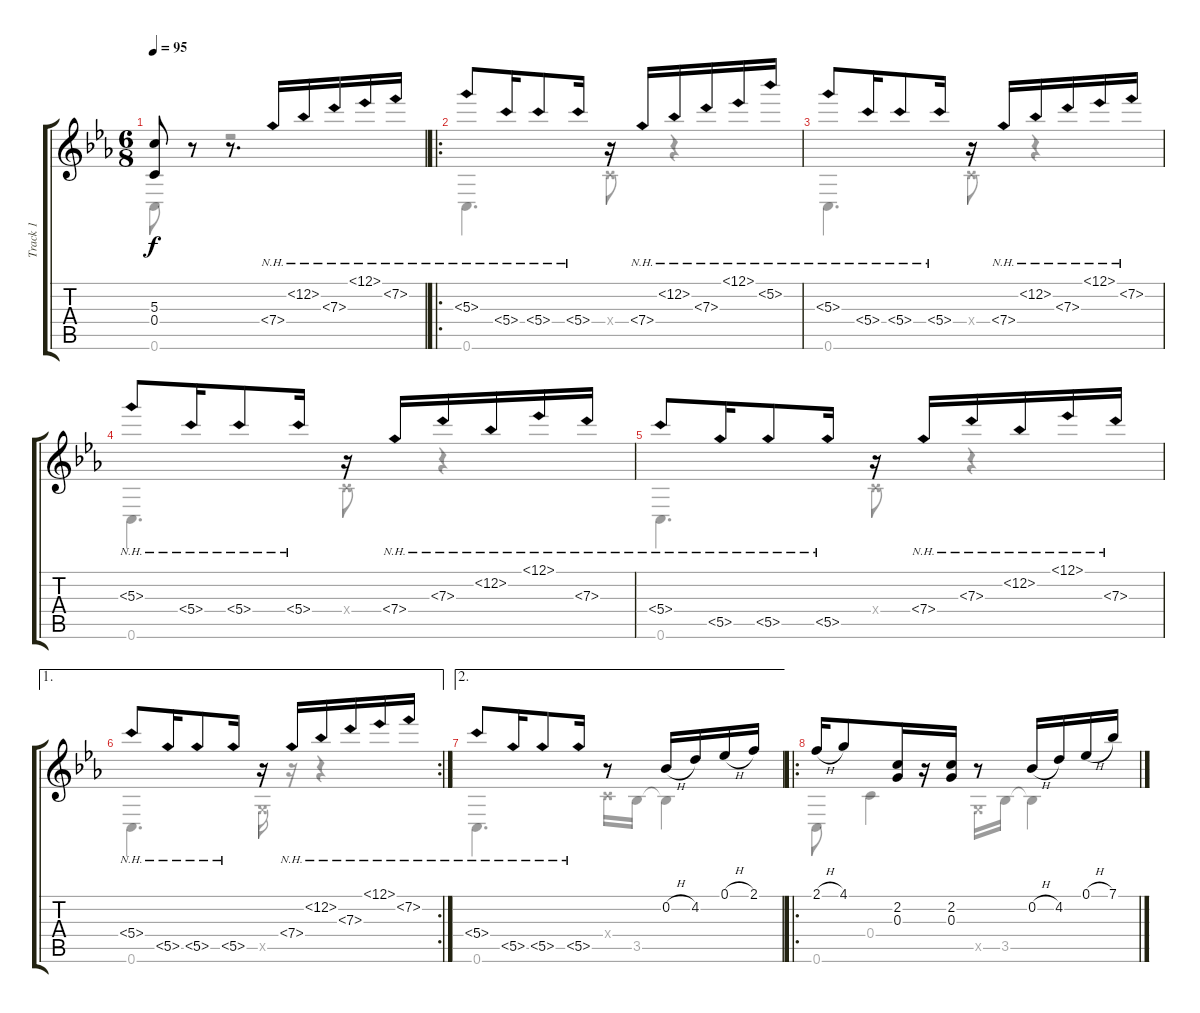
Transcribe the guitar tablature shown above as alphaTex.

\track ("Track 1" "Track 1") {instrument acousticguitarsteel}
\staff {score tabs}
\tuning (Eb4 Bb3 G3 C3 G2 C2) {hide}
\voice
\ts (6 8)
\tempo 95
\clef g2
\ks cminor
(5.3 0.4).8{dy f} r.8 r.8{d} 7.4{nh}.16 12.2{nh}.16 7.3{nh}.16 12.1{nh}.16 7.2{nh}.16 |
\ro
5.3{nh}.8 5.4{nh}.16 5.4{nh}.8 5.4{nh}.16 r.16 7.4{nh}.16 12.2{nh}.16 7.3{nh}.16 12.1{nh}.16 5.2{nh}.16 |
5.3{nh}.8 5.4{nh}.16 5.4{nh}.8 5.4{nh}.16 r.16 7.4{nh}.16 12.2{nh}.16 7.3{nh}.16 12.1{nh}.16 7.2{nh}.16 |
5.3{nh}.8 5.4{nh}.16 5.4{nh}.8 5.4{nh}.16 r.16 7.4{nh}.16 7.3{nh}.16 12.2{nh}.16 12.1{nh}.16 7.3{nh}.16 |
5.4{nh}.8 5.5{nh}.16 5.5{nh}.8 5.5{nh}.16 r.16 7.4{nh}.16 7.3{nh}.16 12.2{nh}.16 12.1{nh}.16 7.3{nh}.16 |
\ae 1
\rc 2
5.4{nh}.8 5.5{nh}.16 5.5{nh}.8 5.5{nh}.16 r.16 7.4{nh}.16 12.2{nh}.16 7.3{nh}.16 12.1{nh}.16 7.2{nh}.16 |
\ae 2
5.4{nh}.8 5.5{nh}.16 5.5{nh}.8 5.5{nh}.16 r.8 0.2{h}.16 4.2.16 0.1{h}.16 2.1.16 |
\ro
2.1{h}.16 4.1.8 (2.2 0.3).16 r.16 (2.2 0.3).16 r.8 0.2{h}.16 4.2.16 0.1{h}.16 7.1.16
\voice
\clef g2
\ottava regular
\simile none
\ks cminor
0.6.8{dy f} r.8 r.2 |
0.6.4{d} 0.4{x}.8 r.4 |
0.6.4{d} 0.4{x}.8 r.4 |
0.6.4{d} 0.4{x}.8 r.4 |
0.6.4{d} 0.4{x}.8 r.4 |
0.6.4{d} 0.5{x}.16 r.16 r.4 |
0.6.4{d} 0.4{x}.16 3.5.16 3.5{t}.4 |
0.6.8 0.4.4 0.5{x}.16 3.5.16 3.5{t}.4
